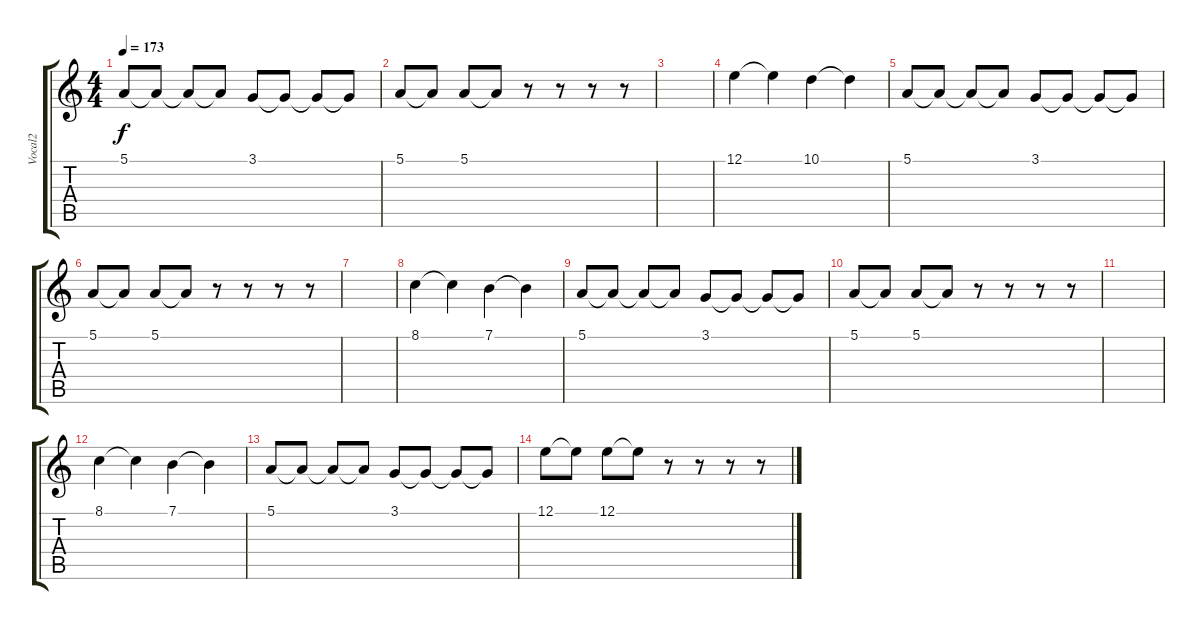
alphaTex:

\track ("Vocal2" "Vocal2") {instrument harmonica}
\staff {score tabs}
\tuning (E4 B3 G3 D3 A2 E2) {hide}
\ts (4 4)
\tempo 173
\clef g2
\ks c
5.1.8{dy f} 5.1{t}.8 5.1{t}.8 5.1{t}.8 3.1.8 3.1{t}.8 3.1{t}.8 3.1{t}.8 |
5.1.8 5.1{t}.8 5.1.8 5.1{t}.8 r.8 r.8 r.8 r.8 |
|
12.1.4 12.1{t}.4 10.1.4 10.1{t}.4 |
5.1.8 5.1{t}.8 5.1{t}.8 5.1{t}.8 3.1.8 3.1{t}.8 3.1{t}.8 3.1{t}.8 |
5.1.8 5.1{t}.8 5.1.8 5.1{t}.8 r.8 r.8 r.8 r.8 |
|
8.1.4 8.1{t}.4 7.1.4 7.1{t}.4 |
5.1.8 5.1{t}.8 5.1{t}.8 5.1{t}.8 3.1.8 3.1{t}.8 3.1{t}.8 3.1{t}.8 |
5.1.8 5.1{t}.8 5.1.8 5.1{t}.8 r.8 r.8 r.8 r.8 |
|
8.1.4 8.1{t}.4 7.1.4 7.1{t}.4 |
5.1.8 5.1{t}.8 5.1{t}.8 5.1{t}.8 3.1.8 3.1{t}.8 3.1{t}.8 3.1{t}.8 |
12.1.8 12.1{t}.8 12.1.8 12.1{t}.8 r.8 r.8 r.8 r.8
